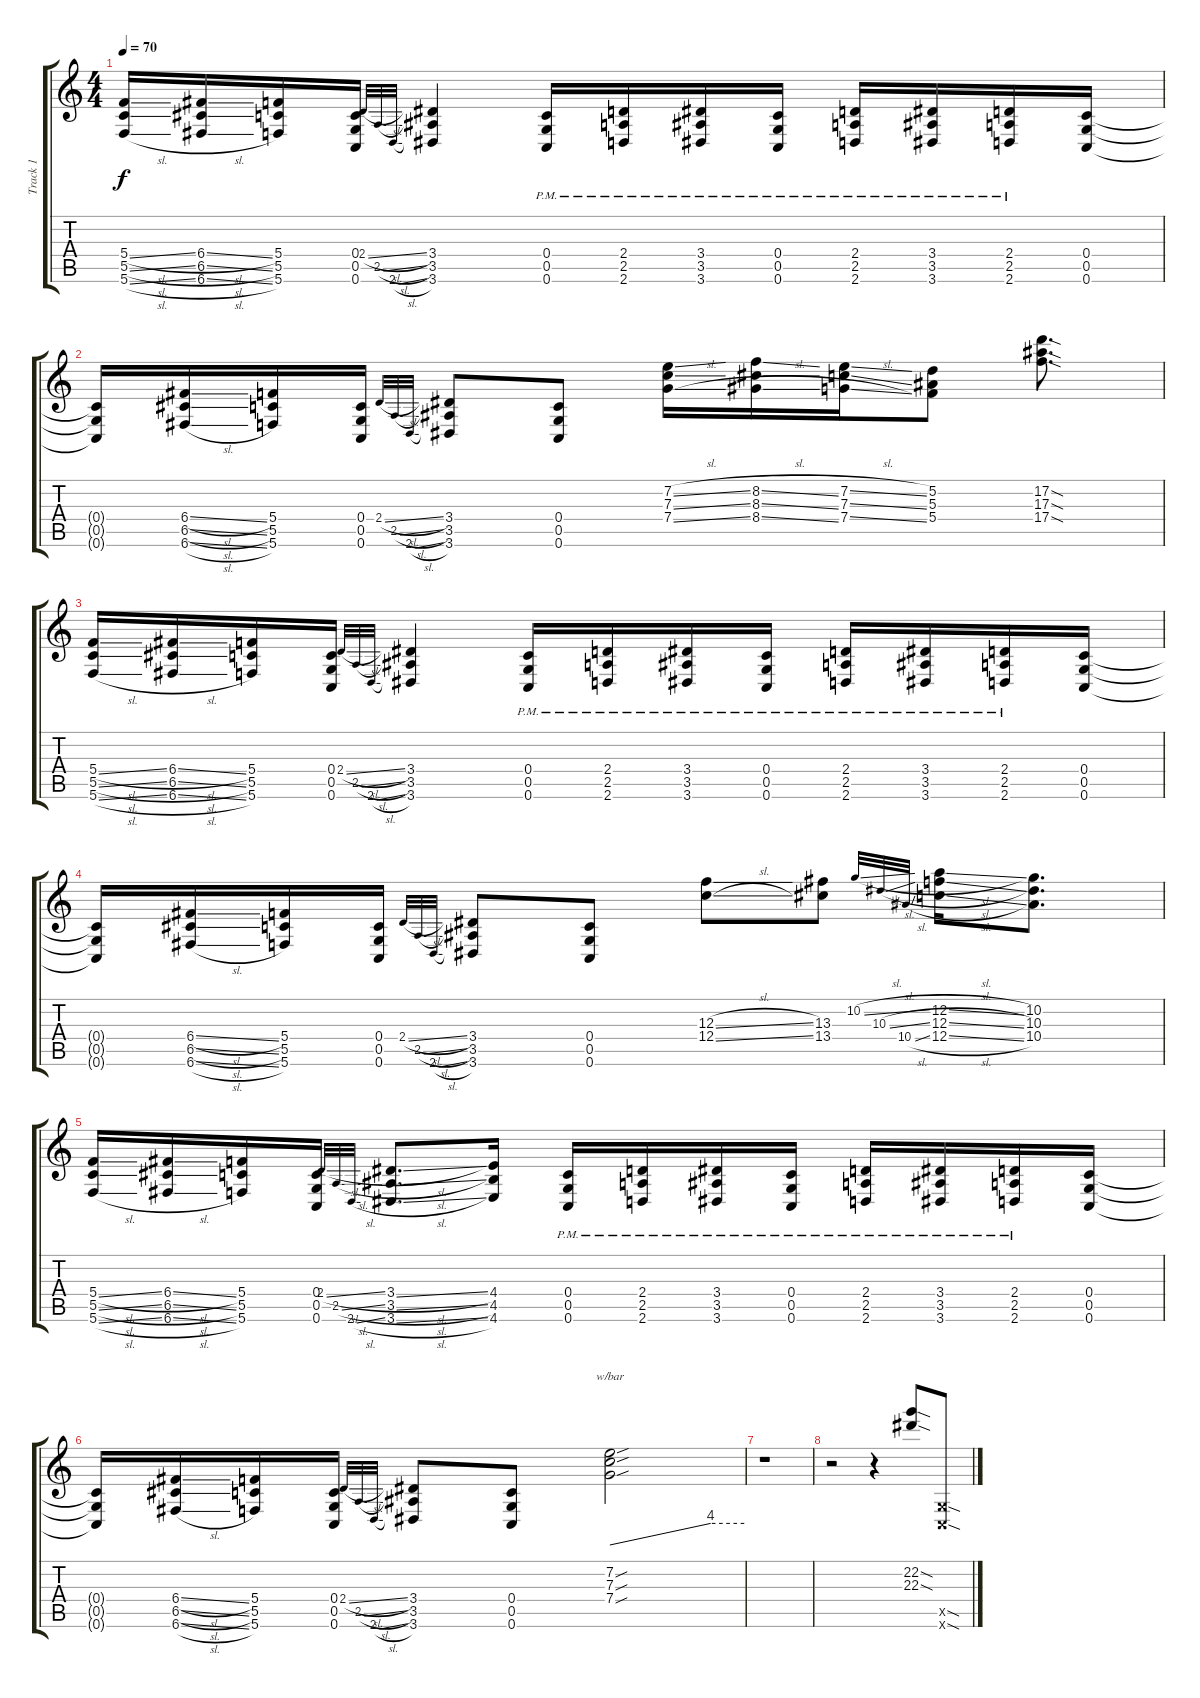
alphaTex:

\track ("Track 1" "Track 1") {instrument distortionguitar}
\staff {score tabs}
\tuning (D4 A3 F3 C3 G2 C2) {hide}
\ts (4 4)
\tempo 70
\clef g2
\ks c
(5.4{sl} 5.5{sl} 5.6{sl}).16{dy f} (6.4{sl} 6.5{sl} 6.6{sl}).16 (5.4 5.5 5.6).16 (0.4 0.5 0.6).16 2.4{sl}.32{gr onbeat} 2.5{sl}.32{gr onbeat} 2.6{sl}.32{gr onbeat} (3.4 3.5 3.6).4 (0.4{pm} 0.5{pm} 0.6{pm}).16 (2.4{pm} 2.5{pm} 2.6{pm}).16 (3.4{pm} 3.5{pm} 3.6{pm}).16 (0.4{pm} 0.5{pm} 0.6{pm}).16 (2.4{pm} 2.5{pm} 2.6{pm}).16 (3.4{pm} 3.5{pm} 3.6{pm}).16 (2.4{pm} 2.5{pm} 2.6{pm}).16 (0.4 0.5 0.6).16 |
(0.4{t} 0.5{t} 0.6{t}).16 (6.4{sl} 6.5{sl} 6.6{sl}).16 (5.4 5.5 5.6).16 (0.4 0.5 0.6).16 2.4{sl}.32{gr onbeat} 2.5{sl}.32{gr onbeat} 2.6{sl}.32{gr onbeat} (3.4 3.5 3.6).8 (0.4 0.5 0.6).8 (7.2{sl} 7.3{sl} 7.4{sl}).16 (8.2{sl} 8.3{sl} 8.4{sl}).16 (7.2{sl} 7.3{sl} 7.4{sl}).16 (5.2 5.3 5.4).8 (17.2{sod} 17.3{sod} 17.4{sod}).8{d} |
(5.4{sl} 5.5{sl} 5.6{sl}).16 (6.4{sl} 6.5{sl} 6.6{sl}).16 (5.4 5.5 5.6).16 (0.4 0.5 0.6).16 2.4{sl}.32{gr onbeat} 2.5{sl}.32{gr onbeat} 2.6{sl}.32{gr onbeat} (3.4 3.5 3.6).4 (0.4{pm} 0.5{pm} 0.6{pm}).16 (2.4{pm} 2.5{pm} 2.6{pm}).16 (3.4{pm} 3.5{pm} 3.6{pm}).16 (0.4{pm} 0.5{pm} 0.6{pm}).16 (2.4{pm} 2.5{pm} 2.6{pm}).16 (3.4{pm} 3.5{pm} 3.6{pm}).16 (2.4{pm} 2.5{pm} 2.6{pm}).16 (0.4 0.5 0.6).16 |
(0.4{t} 0.5{t} 0.6{t}).16 (6.4{sl} 6.5{sl} 6.6{sl}).16 (5.4 5.5 5.6).16 (0.4 0.5 0.6).16 2.4{sl}.32{gr onbeat} 2.5{sl}.32{gr onbeat} 2.6{sl}.32{gr onbeat} (3.4 3.5 3.6).8 (0.4 0.5 0.6).8 (12.3{sl} 12.4{sl}).8 (13.3 13.4).8 10.2{sl}.32{gr onbeat} 10.3{sl}.32{gr onbeat} 10.4{sl}.32{gr onbeat} (12.2{sl} 12.3{sl} 12.4{sl}).16 (10.2 10.3 10.4).8{d} |
(5.4{sl} 5.5{sl} 5.6{sl}).16 (6.4{sl} 6.5{sl} 6.6{sl}).16 (5.4 5.5 5.6).16 (0.4 0.5 0.6).16 2.4{sl}.32{gr onbeat} 2.5{sl}.32{gr onbeat} 2.6{sl}.32{gr onbeat} (3.4{sl} 3.5{sl} 3.6{sl}).8{d} (4.4 4.5 4.6).16 (0.4{pm} 0.5{pm} 0.6{pm}).16 (2.4{pm} 2.5{pm} 2.6{pm}).16 (3.4{pm} 3.5{pm} 3.6{pm}).16 (0.4{pm} 0.5{pm} 0.6{pm}).16 (2.4{pm} 2.5{pm} 2.6{pm}).16 (3.4{pm} 3.5{pm} 3.6{pm}).16 (2.4{pm} 2.5{pm} 2.6{pm}).16 (0.4 0.5 0.6).16 |
(0.4{t} 0.5{t} 0.6{t}).16 (6.4{sl} 6.5{sl} 6.6{sl}).16 (5.4 5.5 5.6).16 (0.4 0.5 0.6).16 2.4{sl}.32{gr onbeat} 2.5{sl}.32{gr onbeat} 2.6{sl}.32{gr onbeat} (3.4 3.5 3.6).8 (0.4 0.5 0.6).8 (7.2{sou} 7.3{sou} 7.4{sou}).2{tbe (custom default 0 0 45 16 60 16)} |
r.1 |
r.2 r.4 (22.2{sod} 22.3{sod}).8 (0.5{sod x} 0.6{sod x}).8
